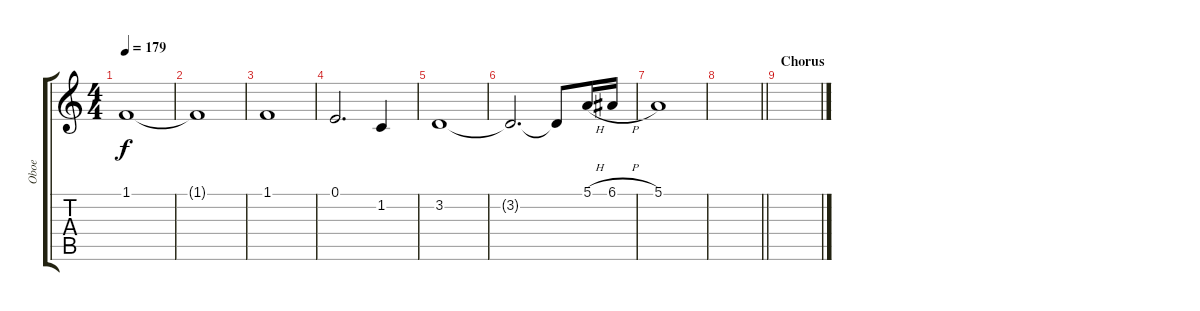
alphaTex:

\track ("Oboe" "Oboe") {instrument oboe}
\staff {score tabs}
\tuning (E4 B3 G3 D3 A2 E2) {hide}
\ts (4 4)
\tempo 179
\clef g2
\ks c
1.1.1{dy f} |
1.1{t}.1 |
1.1.1 |
0.1.2{d} 1.2.4 |
3.2.1 |
3.2{t}.2{d} 3.2{t}.8 5.1{h}.16 6.1{h}.16 |
5.1.1 |
\barLineRight lightlight
|
\section ("" "Chorus")
